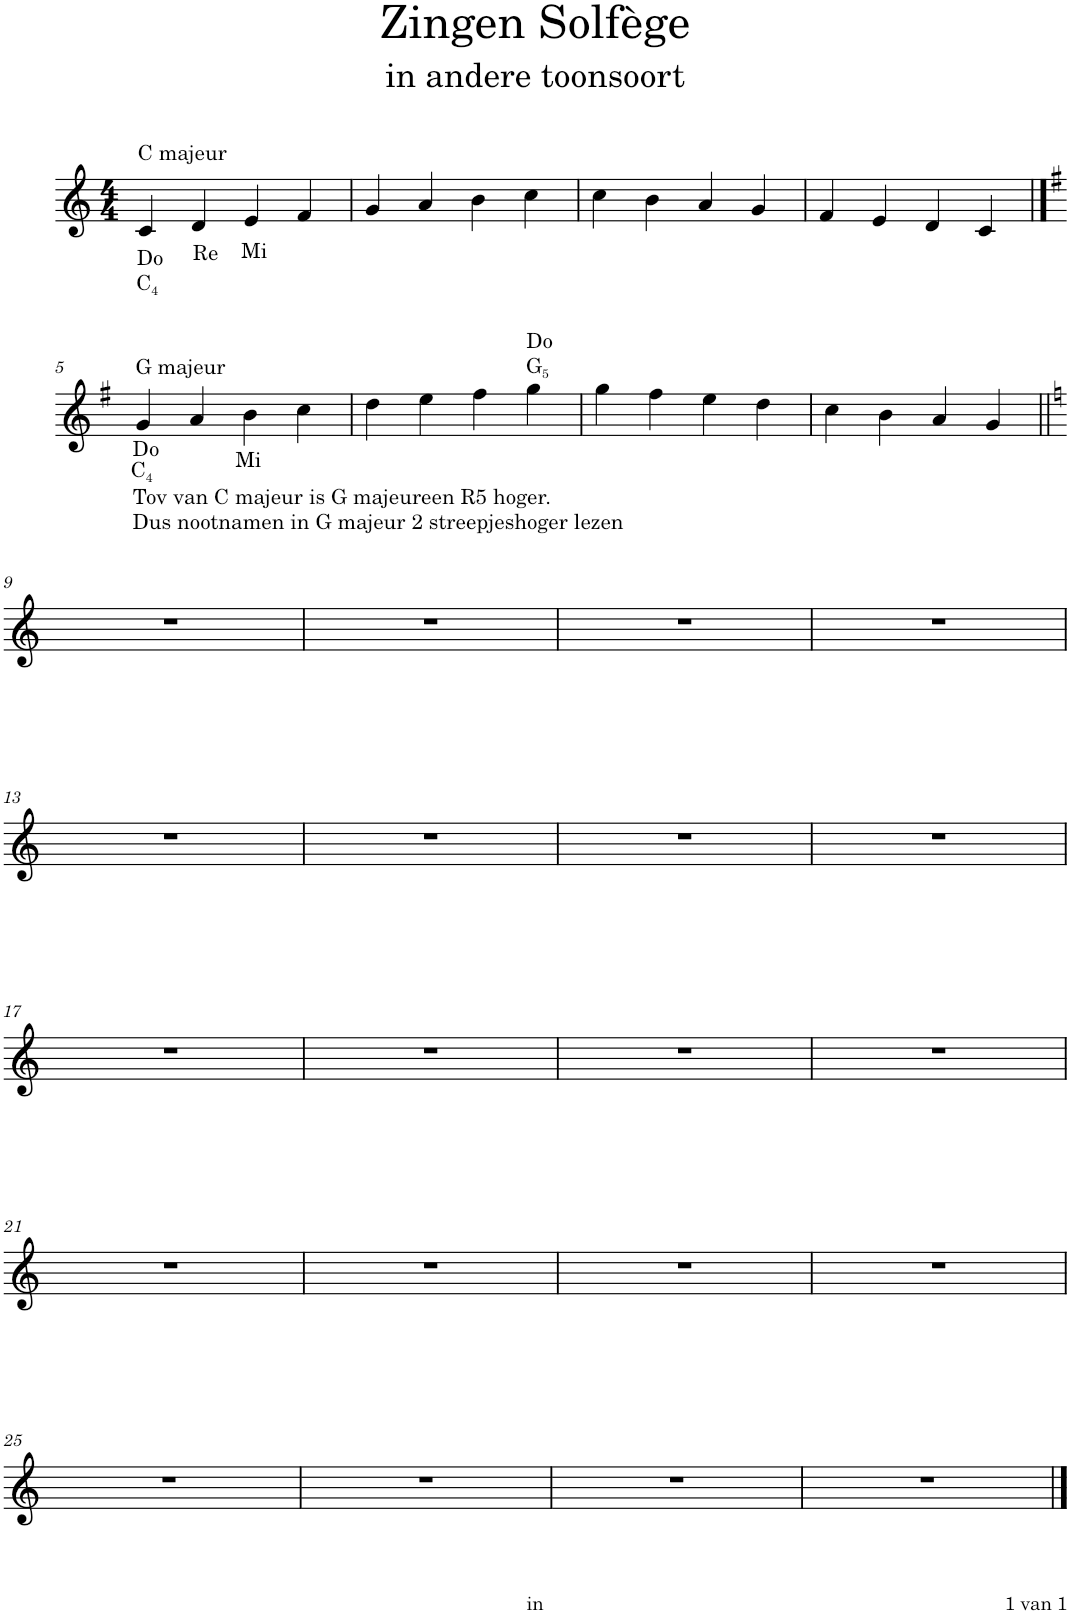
**kern
*part1
*staff1
*I"Piano
*I'Pno.
*clefG2
*k[]
*M4/4
=1
!LO:TX:a:t=C majeur
!LO:TX:b:t=Do
!LO:TX:b:t=C
!LO:TX:b:t=4
4c/
!LO:TX:b:t=Re
4d/
!LO:TX:b:t=Mi
4e/
4f/
=2
4g/
4a/
4b\
4cc\
=3
4cc\
4b\
4a/
4g/
=4
4f/
4e/
4d/
4c/
!!LO:LB:g=z
==5
*k[f#]
!LO:TX:a:t=G majeur
!LO:TX:b:t=Do
!LO:TX:b:t=C
!LO:TX:b:t=4
!LO:TX:b:t=Tov van C majeur is G majeureen R5 hoger.
!LO:TX:b:t=Dus nootnamen in G majeur 2 streepjeshoger lezen
4g/
4a/
!LO:TX:b:t=Mi
4b\
4cc\
=6
4dd\
4ee\
4ff#\
!LO:TX:a:t=Do
!LO:TX:a:t=G
!LO:TX:a:t=5
4gg\
=7
4gg\
4ff#\
4ee\
4dd\
=8
4cc\
4b\
4a/
4g/
!!LO:LB:g=z
=9||
*k[]
1r
=10
1r
=11
1r
=12
1r
!!LO:LB:g=z
=13
1r
=14
1r
=15
1r
=16
1r
!!LO:LB:g=z
=17
1r
=18
1r
=19
1r
=20
1r
!!LO:LB:g=z
=21
1r
=22
1r
=23
1r
=24
1r
!!LO:LB:g=z
=25
1r
=26
1r
=27
1r
=28
1r
==
*-
